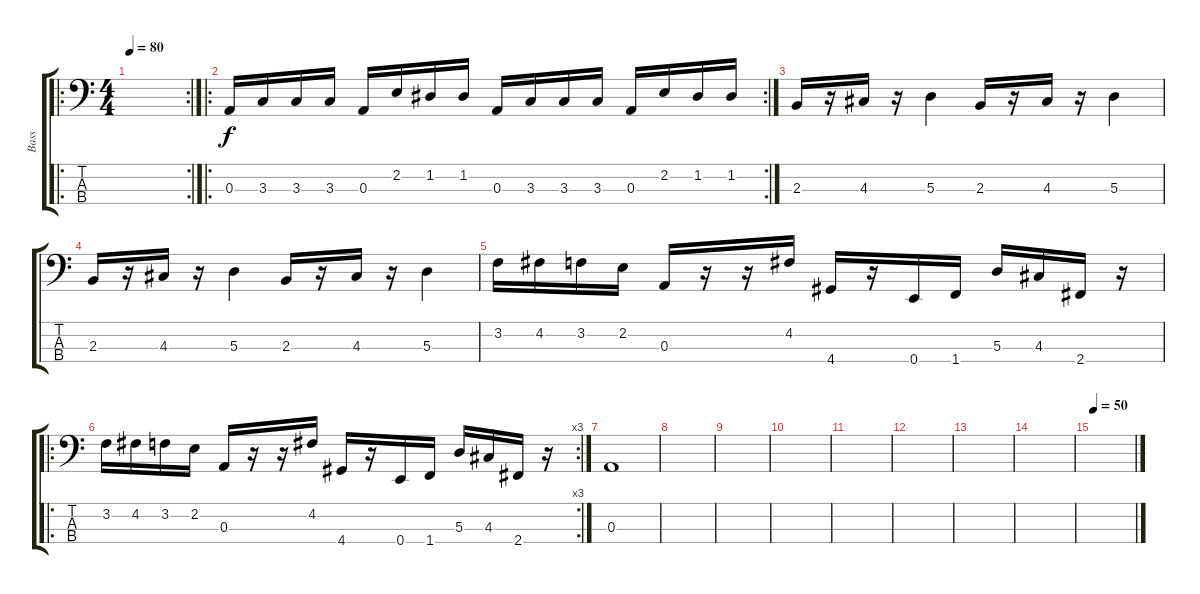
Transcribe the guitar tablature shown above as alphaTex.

\track ("Bass" "Bass") {instrument electricbassfinger}
\staff {score tabs}
\tuning (G2 D2 A1 E1) {hide}
\ro
\rc 2
\ts (4 4)
\tempo 80
\clef f4
\ks c
|
\ro
\rc 2
0.3.16 3.3.16 3.3.16 3.3.16 0.3.16 2.2.16 1.2.16 1.2.16 0.3.16 3.3.16 3.3.16 3.3.16 0.3.16 2.2.16 1.2.16 1.2.16 |
2.3.16 r.16 4.3.16 r.16 5.3.4 2.3.16 r.16 4.3.16 r.16 5.3.4 |
2.3.16 r.16 4.3.16 r.16 5.3.4 2.3.16 r.16 4.3.16 r.16 5.3.4 |
3.2.16 4.2.16 3.2.16 2.2.16 0.3.16 r.16 r.16 4.2.16 4.4.16 r.16 0.4.16 1.4.16 5.3.16 4.3.16 2.4.16 r.16 |
\ro
\rc 3
3.2.16 4.2.16 3.2.16 2.2.16 0.3.16 r.16 r.16 4.2.16 4.4.16 r.16 0.4.16 1.4.16 5.3.16 4.3.16 2.4.16 r.16 |
0.3.1{volume 0} |
|
|
|
|
|
|
|
\tempo 50
